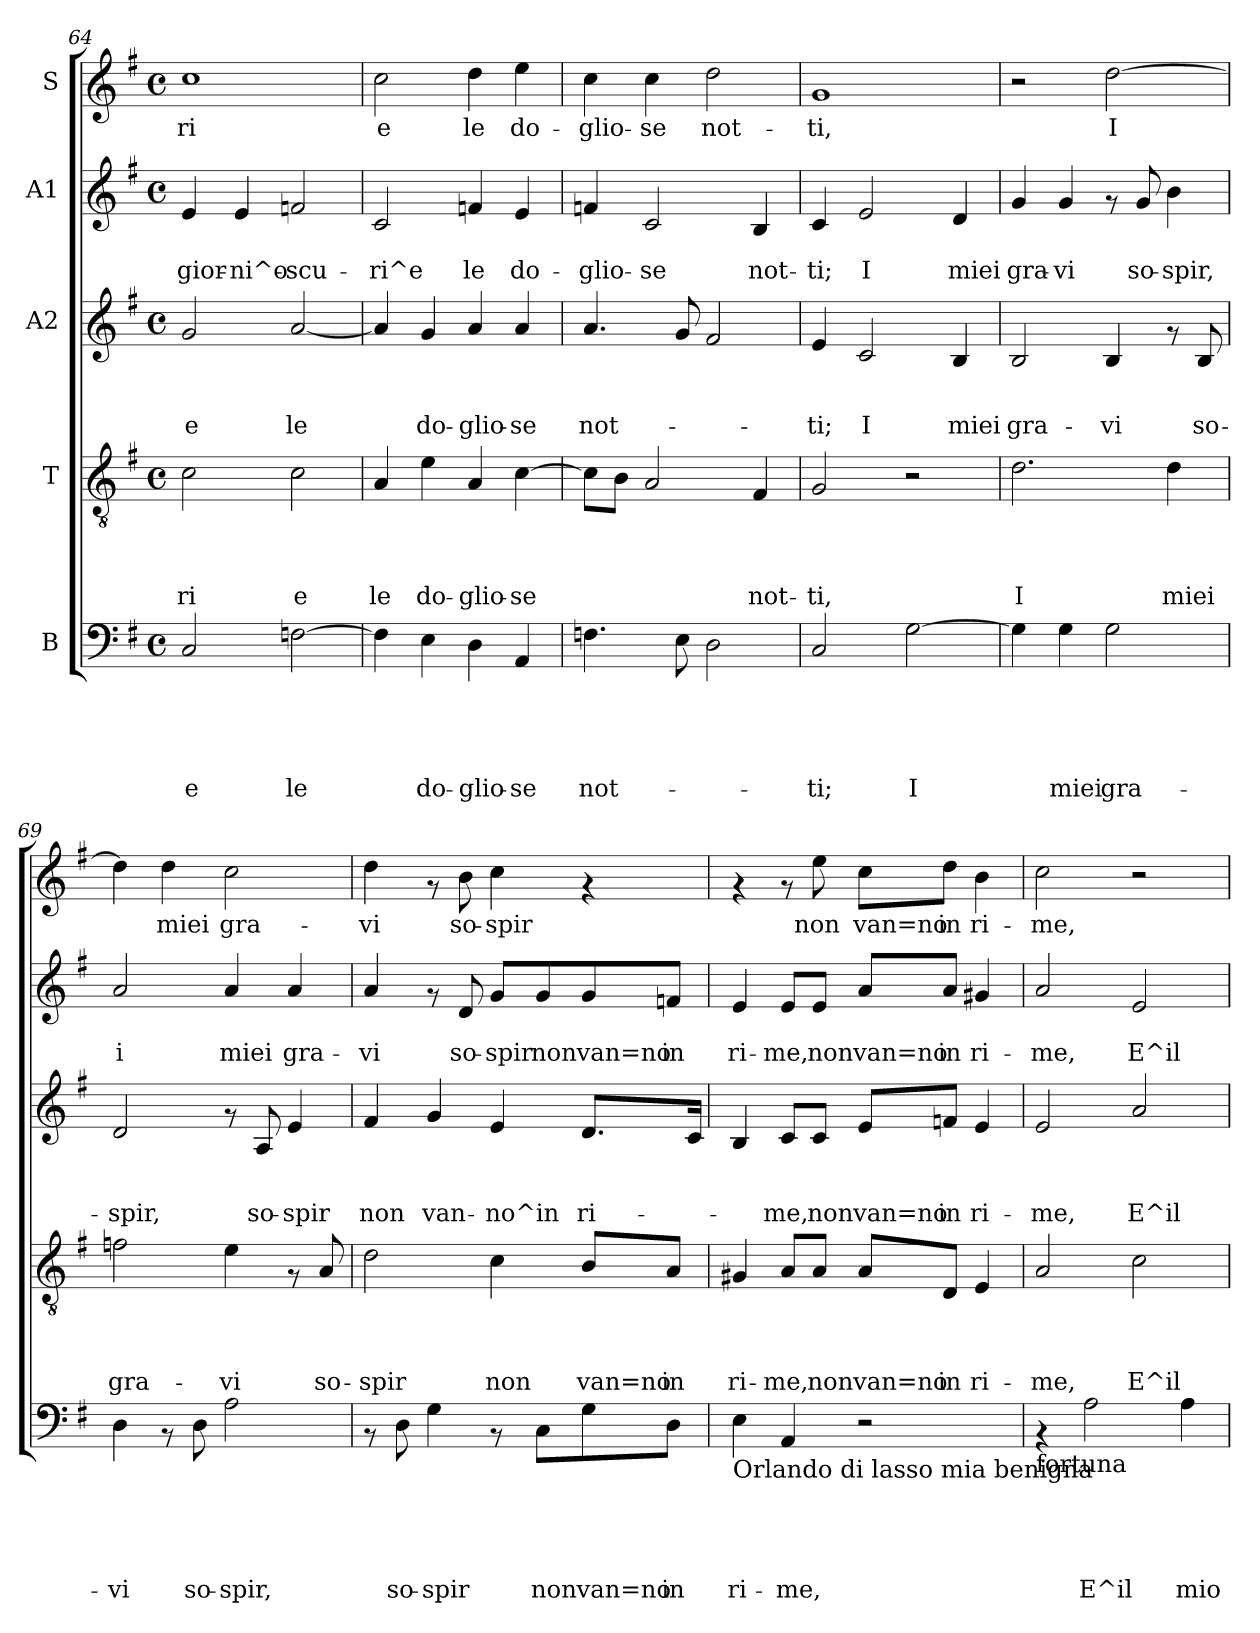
**kern	**text	**text	**text	**text	**text	**kern	**text	**text	**text	**text	**kern	**text	**text	**text	**kern	**text	**text	**kern	**text
*part5	*part5	*part5	*part5	*part5	*part5	*part4	*part4	*part4	*part4	*part4	*part3	*part3	*part3	*part3	*part2	*part2	*part2	*part1	*part1
*staff5	*staff5	*staff5	*staff5	*staff5	*staff5	*staff4	*staff4	*staff4	*staff4	*staff4	*staff3	*staff3	*staff3	*staff3	*staff2	*staff2	*staff2	*staff1	*staff1
*I"B	*	*	*	*	*	*I"T	*	*	*	*	*I"A2	*	*	*	*I"A1	*	*	*I"S	*
!!LO:LB:g=z
*clefF4	*	*	*	*	*	*clefGv2	*	*	*	*	*clefG2	*	*	*	*clefG2	*	*	*clefG2	*
*k[f#]	*	*	*	*	*	*k[f#]	*	*	*	*	*k[f#]	*	*	*	*k[f#]	*	*	*k[f#]	*
*G:	*	*	*	*	*	*G:	*	*	*	*	*G:	*	*	*	*G:	*	*	*G:	*
*M4/4	*	*	*	*	*	*M4/4	*	*	*	*	*M4/4	*	*	*	*M4/4	*	*	*M4/4	*
*met(c)	*	*	*	*	*	*met(c)	*	*	*	*	*met(c)	*	*	*	*met(c)	*	*	*met(c)	*
=64	=64	=64	=64	=64	=64	=64	=64	=64	=64	=64	=64	=64	=64	=64	=64	=64	=64	=64	=64
!	!	!	!	!	!LO:LY:b	!	!	!	!	!LO:LY:b	!	!	!	!LO:LY:b	!	!	!LO:LY:b	!	!LO:LY:b
2C/	.	.	.	.	e	2c\	.	.	.	-ri	2g/	.	.	e	4e/	.	gior-	1cc	-ri
!	!	!	!	!	!	!	!	!	!	!	!	!	!	!	!	!	!LO:LY:b	!	!
.	.	.	.	.	.	.	.	.	.	.	.	.	.	.	4e/	.	-ni^o-	.	.
!	!	!	!	!	!LO:LY:b	!	!	!	!	!LO:LY:b	!	!	!	!LO:LY:b	!	!	!LO:LY:b	!	!
[>2Fn\	.	.	.	.	le	2c\	.	.	.	e	[<2a/	.	.	le	2fn/	.	-scu-	.	.
=65	=65	=65	=65	=65	=65	=65	=65	=65	=65	=65	=65	=65	=65	=65	=65	=65	=65	=65	=65
!	!	!	!	!	!	!	!	!	!	!LO:LY:b	!	!	!	!	!	!	!LO:LY:b	!	!LO:LY:b
4F\]	.	.	.	.	.	4A/	.	.	.	le	4a/]	.	.	.	2c/	.	-ri^e	2cc\	e
!	!	!	!	!	!LO:LY:b	!	!	!	!	!LO:LY:b	!	!	!	!LO:LY:b	!	!	!	!	!
4E\	.	.	.	.	do-	4e\	.	.	.	do-	4g/	.	.	do-	.	.	.	.	.
!	!	!	!	!	!LO:LY:b	!	!	!	!	!LO:LY:b	!	!	!	!LO:LY:b	!	!	!LO:LY:b	!	!LO:LY:b
4D\	.	.	.	.	-glio-	4A/	.	.	.	-glio-	4a/	.	.	-glio-	4fn/	.	le	4dd\	le
!	!	!	!	!	!LO:LY:b	!	!	!	!	!LO:LY:b	!	!	!	!LO:LY:b	!	!	!LO:LY:b	!	!LO:LY:b
4AA/	.	.	.	.	-se	[>4c\	.	.	.	-se	4a/	.	.	-se	4e/	.	do-	4ee\	do-
=66	=66	=66	=66	=66	=66	=66	=66	=66	=66	=66	=66	=66	=66	=66	=66	=66	=66	=66	=66
!	!	!	!	!	!LO:LY:b	!	!	!	!	!	!	!	!	!LO:LY:b	!	!	!LO:LY:b	!	!LO:LY:b
4.Fn\	.	.	.	.	not-	8c\L]	.	.	.	.	4.a/	.	.	not-	4fn/	.	-glio-	4cc\	-glio-
.	.	.	.	.	.	8B\J	.	.	.	.	.	.	.	.	.	.	.	.	.
!	!	!	!	!	!	!	!	!	!	!	!	!	!	!	!	!	!LO:LY:b	!	!LO:LY:b
.	.	.	.	.	.	2A/	.	.	.	.	.	.	.	.	2c/	.	-se	4cc\	-se
8E\	.	.	.	.	.	.	.	.	.	.	8g/	.	.	.	.	.	.	.	.
!	!	!	!	!	!	!	!	!	!	!	!	!	!	!	!	!	!	!	!LO:LY:b
2D\	.	.	.	.	.	.	.	.	.	.	2f#/	.	.	.	.	.	.	2dd\	not-
!	!	!	!	!	!	!	!	!	!	!LO:LY:b	!	!	!	!	!	!	!LO:LY:b	!	!
.	.	.	.	.	.	4F#/	.	.	.	not-	.	.	.	.	4B/	.	not-	.	.
=67	=67	=67	=67	=67	=67	=67	=67	=67	=67	=67	=67	=67	=67	=67	=67	=67	=67	=67	=67
!	!	!	!	!	!LO:LY:b	!	!	!	!	!LO:LY:b	!	!	!	!LO:LY:b	!	!	!LO:LY:b	!	!LO:LY:b
2C/	.	.	.	.	-ti;	2G/	.	.	.	-ti,	4e/	.	.	-ti;	4c/	.	-ti;	1g	-ti,
!	!	!	!	!	!	!	!	!	!	!	!	!	!	!LO:LY:b	!	!	!LO:LY:b	!	!
.	.	.	.	.	.	.	.	.	.	.	2c/	.	.	I	2e/	.	I	.	.
!	!	!	!	!	!LO:LY:b	!	!	!	!	!	!	!	!	!	!	!	!	!	!
[>2G\	.	.	.	.	I	2r	.	.	.	.	.	.	.	.	.	.	.	.	.
!	!	!	!	!	!	!	!	!	!	!	!	!	!	!LO:LY:b	!	!	!LO:LY:b	!	!
.	.	.	.	.	.	.	.	.	.	.	4B/	.	.	miei	4d/	.	miei	.	.
=68	=68	=68	=68	=68	=68	=68	=68	=68	=68	=68	=68	=68	=68	=68	=68	=68	=68	=68	=68
!	!	!	!	!	!	!	!	!	!	!LO:LY:b	!	!	!	!LO:LY:b	!	!	!LO:LY:b	!	!
4G\]	.	.	.	.	.	2.d\	.	.	.	I	2B/	.	.	gra-	4g/	.	gra-	2r	.
!	!	!	!	!	!LO:LY:b	!	!	!	!	!	!	!	!	!	!	!	!LO:LY:b	!	!
4G\	.	.	.	.	miei	.	.	.	.	.	.	.	.	.	4g/	.	-vi	.	.
!	!	!	!	!	!LO:LY:b	!	!	!	!	!	!	!	!	!LO:LY:b	!	!	!	!	!LO:LY:b
2G\	.	.	.	.	gra-	.	.	.	.	.	4B/	.	.	-vi	8rf	.	.	[<2dd\	I
!	!	!	!	!	!	!	!	!	!	!	!	!	!	!	!	!	!LO:LY:b	!	!
.	.	.	.	.	.	.	.	.	.	.	.	.	.	.	8g/	.	so-	.	.
!	!	!	!	!	!	!	!	!	!	!LO:LY:b	!	!	!	!	!	!	!LO:LY:b	!	!
.	.	.	.	.	.	4d\	.	.	.	miei	8rf	.	.	.	4b\	.	-spir,	.	.
!	!	!	!	!	!	!	!	!	!	!	!	!	!	!LO:LY:b	!	!	!	!	!
.	.	.	.	.	.	.	.	.	.	.	8B/	.	.	so-	.	.	.	.	.
!!LO:PB:g=z
=69	=69	=69	=69	=69	=69	=69	=69	=69	=69	=69	=69	=69	=69	=69	=69	=69	=69	=69	=69
!	!	!	!	!	!LO:LY:b	!	!	!	!	!LO:LY:b	!	!	!	!LO:LY:b	!	!	!LO:LY:b	!	!
4D\	.	.	.	.	-vi	2fn\	.	.	.	gra-	2d/	.	.	-spir,	2a/	.	i	4dd\]	.
!	!	!	!	!	!	!	!	!	!	!	!	!	!	!	!	!	!	!	!LO:LY:b
8rAA	.	.	.	.	.	.	.	.	.	.	.	.	.	.	.	.	.	4dd\	miei
!	!	!	!	!	!LO:LY:b	!	!	!	!	!	!	!	!	!	!	!	!	!	!
8D\	.	.	.	.	so-	.	.	.	.	.	.	.	.	.	.	.	.	.	.
!	!	!	!	!	!LO:LY:b	!	!	!	!	!LO:LY:b	!	!	!	!	!	!	!LO:LY:b	!	!LO:LY:b
2A\	.	.	.	.	-spir,	4e\	.	.	.	-vi	8rf	.	.	.	4a/	.	miei	2cc\	gra-
!	!	!	!	!	!	!	!	!	!	!	!	!	!	!LO:LY:b	!	!	!	!	!
.	.	.	.	.	.	.	.	.	.	.	8A/	.	.	so-	.	.	.	.	.
!	!	!	!	!	!	!	!	!	!	!	!	!	!	!LO:LY:b	!	!	!LO:LY:b	!	!
.	.	.	.	.	.	8rF	.	.	.	.	4e/	.	.	-spir	4a/	.	gra-	.	.
!	!	!	!	!	!	!	!	!	!	!LO:LY:b	!	!	!	!	!	!	!	!	!
.	.	.	.	.	.	8A/	.	.	.	so-	.	.	.	.	.	.	.	.	.
=70	=70	=70	=70	=70	=70	=70	=70	=70	=70	=70	=70	=70	=70	=70	=70	=70	=70	=70	=70
!	!	!	!	!	!	!	!	!	!	!LO:LY:b	!	!	!	!LO:LY:b	!	!	!LO:LY:b	!	!LO:LY:b
8rAA	.	.	.	.	.	2d\	.	.	.	-spir	4f#/	.	.	non	4a/	.	-vi	4dd\	-vi
!	!	!	!	!	!LO:LY:b	!	!	!	!	!	!	!	!	!	!	!	!	!	!
8D\	.	.	.	.	so-	.	.	.	.	.	.	.	.	.	.	.	.	.	.
!	!	!	!	!	!LO:LY:b	!	!	!	!	!	!	!	!	!LO:LY:b	!	!	!	!	!
4G\	.	.	.	.	-spir	.	.	.	.	.	4g/	.	.	van-	8rf	.	.	8rf	.
!	!	!	!	!	!	!	!	!	!	!	!	!	!	!	!	!	!LO:LY:b	!	!LO:LY:b
.	.	.	.	.	.	.	.	.	.	.	.	.	.	.	8d/	.	so-	8b\	so-
!	!	!	!	!	!	!	!	!	!	!LO:LY:b	!	!	!	!LO:LY:b	!	!	!LO:LY:b	!	!LO:LY:b
8rAA	.	.	.	.	.	4c\	.	.	.	non	4e/	.	.	-no^in	8g/L	.	-spir	4cc\	-spir
!	!	!	!	!	!LO:LY:b	!	!	!	!	!	!	!	!	!	!	!	!LO:LY:b	!	!
8C\L	.	.	.	.	non	.	.	.	.	.	.	.	.	.	8g/	.	non	.	.
!	!	!	!	!	!LO:LY:b	!	!	!	!	!LO:LY:b	!	!	!	!LO:LY:b	!	!	!LO:LY:b	!	!
8G\	.	.	.	.	van=no	8B/L	.	.	.	van=no	8.d/L	.	.	ri-	8g/	.	van=no	4rf	.
!	!	!	!	!	!LO:LY:b	!	!	!	!	!LO:LY:b	!	!	!	!	!	!	!LO:LY:b	!	!
8D\J	.	.	.	.	in	8A/J	.	.	.	in	.	.	.	.	8fn/J	.	in	.	.
.	.	.	.	.	.	.	.	.	.	.	16c/Jk	.	.	.	.	.	.	.	.
=71	=71	=71	=71	=71	=71	=71	=71	=71	=71	=71	=71	=71	=71	=71	=71	=71	=71	=71	=71
!LO:TX:b:t=Orlando di lasso mia benigna	!	!	!	!	!	!	!	!	!	!	!	!	!	!	!	!	!	!	!
!	!	!	!	!	!LO:LY:b	!	!	!	!	!LO:LY:b	!	!	!	!	!	!	!LO:LY:b	!	!
4E\	.	.	.	.	ri-	4G#X/	.	.	.	ri-	4B/	.	.	.	4e/	.	ri-	4rf	.
!	!	!	!	!	!LO:LY:b	!	!	!	!	!LO:LY:b	!	!	!	!LO:LY:b	!	!	!LO:LY:b	!	!
4AA/	.	.	.	.	-me,	8A/L	.	.	.	-me,	8c/L	.	.	-me,	8e/L	.	-me,	8rf	.
!	!	!	!	!	!	!	!	!	!	!LO:LY:b	!	!	!	!LO:LY:b	!	!	!LO:LY:b	!	!LO:LY:b
.	.	.	.	.	.	8A/J	.	.	.	non	8c/J	.	.	non	8e/J	.	non	8ee\	non
!	!	!	!	!	!	!	!	!	!	!LO:LY:b	!	!	!	!LO:LY:b	!	!	!LO:LY:b	!	!LO:LY:b
2r	.	.	.	.	.	8A/L	.	.	.	van=no	8e/L	.	.	van=no	8a/L	.	van=no	8cc\L	van=no
!	!	!	!	!	!	!	!	!	!	!LO:LY:b	!	!	!	!LO:LY:b	!	!	!LO:LY:b	!	!LO:LY:b
.	.	.	.	.	.	8D/J	.	.	.	in	8fn/J	.	.	in	8a/J	.	in	8dd\J	in
!	!	!	!	!	!	!	!	!	!	!LO:LY:b	!	!	!	!LO:LY:b	!	!	!LO:LY:b	!	!LO:LY:b
.	.	.	.	.	.	4E/	.	.	.	ri-	4e/	.	.	ri-	4g#X/	.	ri-	4b\	ri-
=72	=72	=72	=72	=72	=72	=72	=72	=72	=72	=72	=72	=72	=72	=72	=72	=72	=72	=72	=72
!LO:TX:b:t=fortuna	!	!	!	!	!	!	!	!	!	!	!	!	!	!	!	!	!	!	!
!	!	!	!	!	!	!	!	!	!	!LO:LY:b	!	!	!	!LO:LY:b	!	!	!LO:LY:b	!	!LO:LY:b
4rAA	.	.	.	.	.	2A/	.	.	.	-me,	2e/	.	.	-me,	2a/	.	-me,	2cc\	-me,
!	!	!	!	!	!LO:LY:b	!	!	!	!	!	!	!	!	!	!	!	!	!	!
2A\	.	.	.	.	E^il	.	.	.	.	.	.	.	.	.	.	.	.	.	.
!	!	!	!	!	!	!	!	!	!	!LO:LY:b	!	!	!	!LO:LY:b	!	!	!LO:LY:b	!	!
.	.	.	.	.	.	2c\	.	.	.	E^il	2a/	.	.	E^il	2e/	.	E^il	2r	.
!	!	!	!	!	!LO:LY:b	!	!	!	!	!	!	!	!	!	!	!	!	!	!
4A\	.	.	.	.	mio	.	.	.	.	.	.	.	.	.	.	.	.	.	.
=	=	=	=	=	=	=	=	=	=	=	=	=	=	=	=	=	=	=	=
*-	*-	*-	*-	*-	*-	*-	*-	*-	*-	*-	*-	*-	*-	*-	*-	*-	*-	*-	*-
